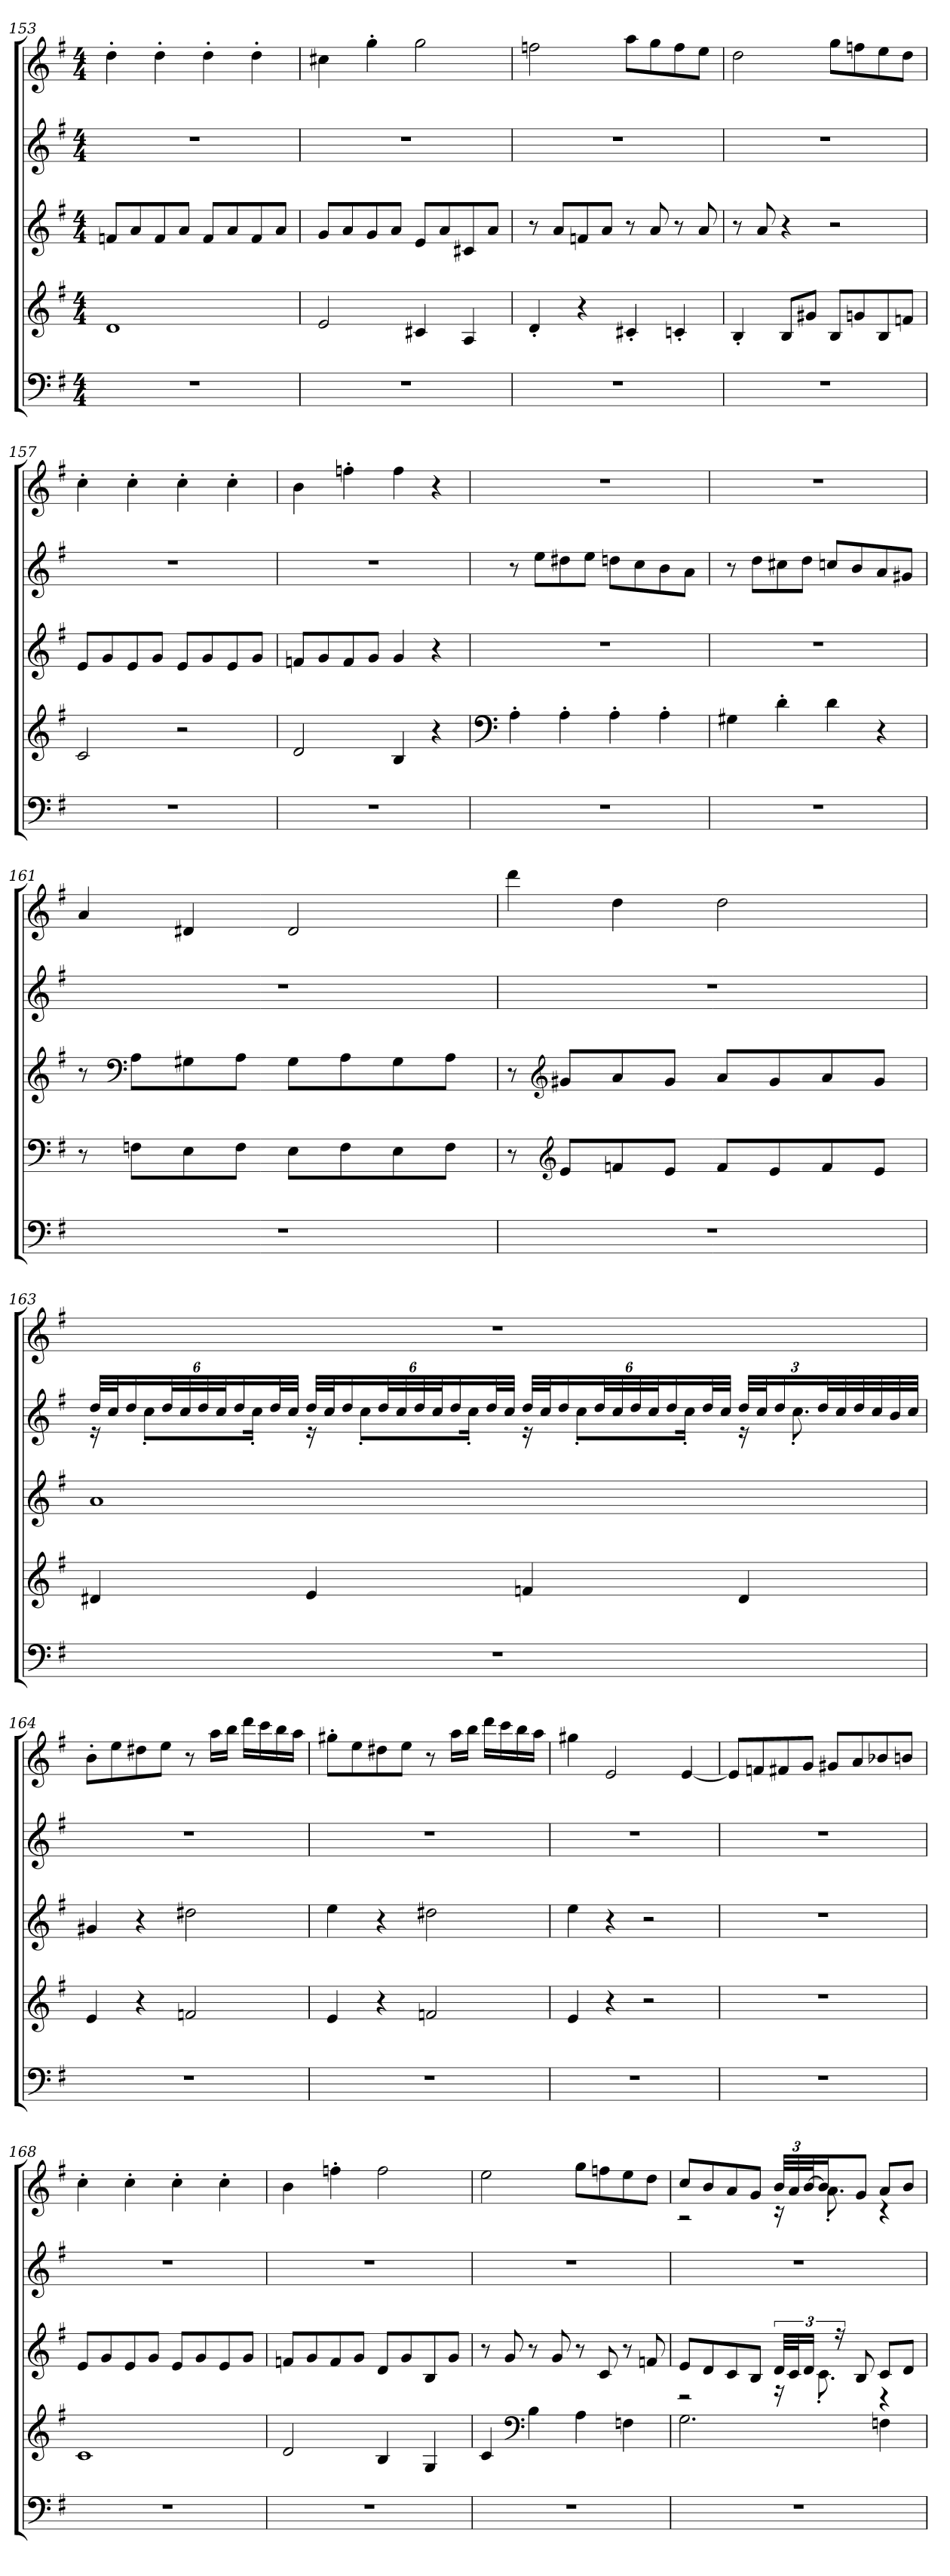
**kern	**kern	**kern	**kern	**kern
*part5	*part4	*part3	*part2	*part1
*staff5	*staff4	*staff3	*staff2	*staff1
!!LO:PB:g=z
*clefF4	*clefG2	*clefG2	*clefG2	*clefG2
*k[f#]	*k[f#]	*k[f#]	*k[f#]	*k[f#]
*M4/4	*M4/4	*M4/4	*M4/4	*M4/4
*MM63	*MM63	*MM63	*MM63	*MM63
=153	=153	=153	=153	=153
1r	1d	8fn/L	1r	4dd'\
.	.	8a/	.	.
.	.	8f/	.	4dd'\
.	.	8a/J	.	.
.	.	8f/L	.	4dd'\
.	.	8a/	.	.
.	.	8f/	.	4dd'\
.	.	8a/J	.	.
=154	=154	=154	=154	=154
*	*	*	*	*MM63
1r	2e/	8g/L	1r	4cc#X\
.	.	8a/	.	.
.	.	8g/	.	4gg'\
.	.	8a/J	.	.
.	4c#X/	8e/L	.	2gg\
.	.	8a/	.	.
.	4A/	8c#X/	.	.
.	.	8a/J	.	.
=155	=155	=155	=155	=155
*	*	*	*	*MM63
1r	4d'/	8r	1r	2ffn\
.	.	8a/L	.	.
.	4r	8fn/	.	.
.	.	8a/J	.	.
.	4c#X'/	8r	.	8aa\L
.	.	8a/	.	8gg\
.	4cn'/	8r	.	8ff\
.	.	8a/	.	8ee\J
=156	=156	=156	=156	=156
*	*	*	*	*MM63
1r	4B'/	8r	1r	2dd\
.	.	8a/	.	.
.	8B/L	4r	.	.
.	8g#X/J	.	.	.
.	8B/L	2r	.	8gg\L
.	8gn/	.	.	8ffn\
.	8B/	.	.	8ee\
.	8fn/J	.	.	8dd\J
!!LO:LB:g=z
=157	=157	=157	=157	=157
*	*	*	*	*MM63
1r	2c/	8e/L	1r	4cc'\
.	.	8g/	.	.
.	.	8e/	.	4cc'\
.	.	8g/J	.	.
.	2r	8e/L	.	4cc'\
.	.	8g/	.	.
.	.	8e/	.	4cc'\
.	.	8g/J	.	.
=158	=158	=158	=158	=158
*	*	*	*	*MM63
1r	2d/	8fn/L	1r	4b\
.	.	8g/	.	.
.	.	8f/	.	4ffn'\
.	.	8g/J	.	.
.	4B/	4g/	.	4ff\
.	4r	4r	.	4r
=159	=159	=159	=159	=159
*	*clefF4	*	*	*
*	*	*	*	*MM63
1r	4A'\	1r	8r	1r
.	.	.	8ee\L	.
.	4A'\	.	8dd#X\	.
.	.	.	8ee\J	.
.	4A'\	.	8ddn\L	.
.	.	.	8cc\	.
.	4A'\	.	8b\	.
.	.	.	8a\J	.
=160	=160	=160	=160	=160
*	*	*	*	*MM63
1r	4G#X\	1r	8r	1r
.	.	.	8dd\L	.
.	4d'\	.	8cc#X\	.
.	.	.	8dd\J	.
.	4d\	.	8ccn/L	.
.	.	.	8b/	.
.	4r	.	8a/	.
.	.	.	8g#X/J	.
!!LO:PB:g=z
=161	=161	=161	=161	=161
*	*	*	*	*MM62
1r	8r	8r	1r	4a/
*	*	*clefF4	*	*
.	8Fn\L	8A\L	.	.
.	8E\	8G#X\	.	4d#X/
.	8F\J	8A\J	.	.
.	8E\L	8G#\L	.	2d#/
.	8F\	8A\	.	.
.	8E\	8G#\	.	.
.	8F\J	8A\J	.	.
=162	=162	=162	=162	=162
*	*	*	*	*MM62
1r	8r	8r	1r	4ddd\
*	*clefG2	*clefG2	*	*
.	8e/L	8g#X/L	.	.
.	8fn/	8a/	.	4dd\
.	8e/J	8g#/J	.	.
.	8f/L	8a/L	.	2dd\
.	8e/	8g#/	.	.
.	8f/	8a/	.	.
.	8e/J	8g#/J	.	.
!!LO:LB:g=z
=163	=163	=163	=163	=163
*	*	*	*Xbrackettup	*
*	*	*	*	*MM58
*	*	*	*^	*
1r	4d#X/	1a	48dd/LLL	16r	1r
.	.	.	48cc/J	.	.
.	.	.	24dd/	.	.
.	.	.	.	8cc'\L	.
.	.	.	48dd/L	.	.
.	.	.	48cc/	.	.
.	.	.	48dd/	.	.
.	.	.	48cc/J	.	.
.	.	.	24dd/	.	.
.	.	.	.	16cc'\Jk	.
.	.	.	48dd/L	.	.
.	.	.	48cc/JJJ	.	.
.	4e/	.	48dd/LLL	16r	.
.	.	.	48cc/J	.	.
.	.	.	24dd/	.	.
.	.	.	.	8cc'\L	.
.	.	.	48dd/L	.	.
.	.	.	48cc/	.	.
.	.	.	48dd/	.	.
.	.	.	48cc/J	.	.
.	.	.	24dd/	.	.
.	.	.	.	16cc'\Jk	.
.	.	.	48dd/L	.	.
.	.	.	48cc/JJJ	.	.
.	4fn/	.	48dd/LLL	16r	.
.	.	.	48cc/J	.	.
.	.	.	24dd/	.	.
.	.	.	.	8cc'\L	.
.	.	.	48dd/L	.	.
.	.	.	48cc/	.	.
.	.	.	48dd/	.	.
.	.	.	48cc/J	.	.
.	.	.	24dd/	.	.
.	.	.	.	16cc'\Jk	.
.	.	.	48dd/L	.	.
.	.	.	48cc/JJJ	.	.
.	4d#/	.	48dd/LLL	16r	.
.	.	.	48cc/J	.	.
.	.	.	24dd/	.	.
.	.	.	.	8.cc'\	.
.	.	.	48dd/L	.	.
.	.	.	48cc/	.	.
.	.	.	32dd/	.	.
.	.	.	32cc/	.	.
.	.	.	32b/	.	.
.	.	.	32cc/JJJ	.	.
*	*	*	*v	*v	*
!!LO:PB:g=z
=164	=164	=164	=164	=164
*	*	*	*	*MM62
1r	4e/	4g#X/	1r	8b'\L
.	.	.	.	8ee\
.	4r	4r	.	8dd#X\
.	.	.	.	8ee\J
*	*	*	*	*MM62
.	2fn/	2dd#X\	.	8r
.	.	.	.	16aa\LL
.	.	.	.	16bb\JJ
.	.	.	.	16ddd\LL
.	.	.	.	16ccc\
.	.	.	.	16bb\
.	.	.	.	16aa\JJ
=165	=165	=165	=165	=165
*	*	*	*	*MM62
1r	4e/	4ee\	1r	8gg#X'\L
.	.	.	.	8ee\
.	4r	4r	.	8dd#X\
.	.	.	.	8ee\J
*	*	*	*	*MM62
.	2fn/	2dd#X\	.	8r
.	.	.	.	16aa\LL
.	.	.	.	16bb\JJ
.	.	.	.	16ddd\LL
.	.	.	.	16ccc\
.	.	.	.	16bb\
.	.	.	.	16aa\JJ
=166	=166	=166	=166	=166
1r	4e/	4ee\	1r	4gg#X\
*	*	*	*	*MM58
.	4r	4r	.	2e/
.	2r	2r	.	.
.	.	.	.	[4e/
!!LO:LB:g=z
=167	=167	=167	=167	=167
1r	1r	1r	1r	8e/L]
*	*	*	*	*MM58
.	.	.	.	8fn/
.	.	.	.	8f#X/
.	.	.	.	8g/J
.	.	.	.	8g#X/L
.	.	.	.	8a/
.	.	.	.	8b-X/
*	*	*	*	*MM42
.	.	.	.	8bn/J
=168	=168	=168	=168	=168
*	*	*	*	*MM63
1r	1c	8e/L	1r	4cc'\
.	.	8g/	.	.
.	.	8e/	.	4cc'\
.	.	8g/J	.	.
.	.	8e/L	.	4cc'\
.	.	8g/	.	.
.	.	8e/	.	4cc'\
.	.	8g/J	.	.
=169	=169	=169	=169	=169
*	*	*	*	*MM63
1r	2d/	8fn/L	1r	4b\
.	.	8g/	.	.
.	.	8f/	.	4ffn'\
.	.	8g/J	.	.
.	4B/	8d/L	.	2ff\
.	.	8g/	.	.
.	4G/	8B/	.	.
.	.	8g/J	.	.
=170	=170	=170	=170	=170
*	*	*	*	*MM63
1r	4c/	8r	1r	2ee\
.	.	8g/	.	.
*	*clefF4	*	*	*
.	4B\	8r	.	.
.	.	8g/	.	.
.	4A\	8r	.	8gg\L
.	.	8c/	.	8ffn\
.	4Fn\	8r	.	8ee\
.	.	8fn/	.	8dd\J
!!LO:PB:g=z
=171	=171	=171	=171	=171
*	*	*	*	*MM63
*	*	*^	*	*^
1r	2.G\	8e/L	2r	1r	8cc/L	2r
.	.	8d/	.	.	8b/	.
.	.	8c/	.	.	8a/	.
.	.	8B/J	.	.	8g/J	.
*	*	*	*	*	*Xbrackettup	*
.	.	48d/LLL	16r	.	48b/LLL	16r
.	.	48c/J	.	.	48a/	.
.	.	24d/JJ	.	.	[48b/J	.
.	.	.	8.c'\	.	16b/J]	8.a'\
.	.	24r	.	.	.	.
.	.	8B/	.	.	8g/J	.
.	4Fn\	8c/L	4r	.	8a/L	4r
.	.	8d/J	.	.	8b/J	.
*	*	*v	*v	*	*v	*v
=	=	=	=	=
*-	*-	*-	*-	*-
